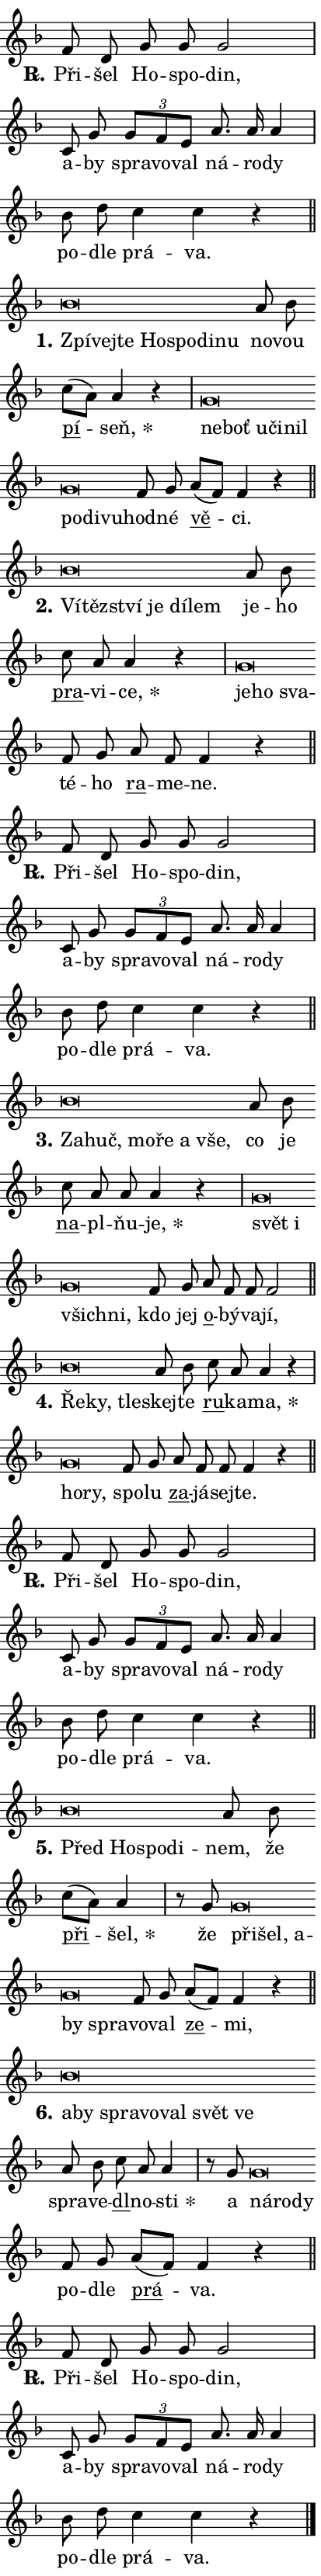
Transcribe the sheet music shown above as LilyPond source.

\version "2.24.0"
\header { tagline = "" }
\paper {
  indent = 0\cm
  top-margin = 0\cm
  right-margin = 0.13\cm % to fit lyric hyphens
  bottom-margin = 0\cm
  left-margin = 0\cm
  paper-width = 7\cm
  page-breaking = #ly:one-page-breaking
  system-system-spacing.basic-distance = #11
  score-system-spacing.basic-distance = #11
  ragged-last = ##f
}


%% Author: Thomas Morley
%% https://lists.gnu.org/archive/html/lilypond-user/2020-05/msg00002.html
#(define (line-position grob)
"Returns position of @var[grob} in current system:
   @code{'start}, if at first time-step
   @code{'end}, if at last time-step
   @code{'middle} otherwise
"
  (let* ((col (ly:item-get-column grob))
         (ln (ly:grob-object col 'left-neighbor))
         (rn (ly:grob-object col 'right-neighbor))
         (col-to-check-left (if (ly:grob? ln) ln col))
         (col-to-check-right (if (ly:grob? rn) rn col))
         (break-dir-left
           (and
             (ly:grob-property col-to-check-left 'non-musical #f)
             (ly:item-break-dir col-to-check-left)))
         (break-dir-right
           (and
             (ly:grob-property col-to-check-right 'non-musical #f)
             (ly:item-break-dir col-to-check-right))))
        (cond ((eqv? 1 break-dir-left) 'start)
              ((eqv? -1 break-dir-right) 'end)
              (else 'middle))))

#(define (tranparent-at-line-position vctor)
  (lambda (grob)
  "Relying on @code{line-position} select the relevant enry from @var{vctor}.
Used to determine transparency,"
    (case (line-position grob)
      ((end) (not (vector-ref vctor 0)))
      ((middle) (not (vector-ref vctor 1)))
      ((start) (not (vector-ref vctor 2))))))

noteHeadBreakVisibility =
#(define-music-function (break-visibility)(vector?)
"Makes @code{NoteHead}s transparent relying on @var{break-visibility}"
#{
  \override NoteHead.transparent =
    #(tranparent-at-line-position break-visibility)
#})

#(define delete-ledgers-for-transparent-note-heads
  (lambda (grob)
    "Reads whether a @code{NoteHead} is transparent.
If so this @code{NoteHead} is removed from @code{'note-heads} from
@var{grob}, which is supposed to be @code{LedgerLineSpanner}.
As a result ledgers are not printed for this @code{NoteHead}"
    (let* ((nhds-array (ly:grob-object grob 'note-heads))
           (nhds-list
             (if (ly:grob-array? nhds-array)
                 (ly:grob-array->list nhds-array)
                 '()))
           ;; Relies on the transparent-property being done before
           ;; Staff.LedgerLineSpanner.after-line-breaking is executed.
           ;; This is fragile ...
           (to-keep
             (remove
               (lambda (nhd)
                 (ly:grob-property nhd 'transparent #f))
               nhds-list)))
      ;; TODO find a better method to iterate over grob-arrays, similiar
      ;; to filter/remove etc for lists
      ;; For now rebuilt from scratch
      (set! (ly:grob-object grob 'note-heads)  '())
      (for-each
        (lambda (nhd)
          (ly:pointer-group-interface::add-grob grob 'note-heads nhd))
        to-keep))))

squashNotes = {
  \override NoteHead.X-extent = #'(-0.2 . 0.2)
  \override NoteHead.Y-extent = #'(-0.75 . 0)
  \override NoteHead.stencil =
    #(lambda (grob)
       (let ((pos (ly:grob-property grob 'staff-position)))
         (begin
           (if (< pos -7) (display "ERROR: Lower brevis then expected\n") (display "OK: Expected brevis position\n"))
           (if (<= pos -6) ly:text-interface::print ly:note-head::print))))
}
unSquashNotes = {
  \revert NoteHead.X-extent
  \revert NoteHead.Y-extent
  \revert NoteHead.stencil
}

hideNotes = \noteHeadBreakVisibility #begin-of-line-visible
unHideNotes = \noteHeadBreakVisibility #all-visible

% work-around for resetting accidentals
% https://lilypond.org/doc/v2.23/Documentation/notation/displaying-rhythms#unmetered-music
cadenzaMeasure = {
  \cadenzaOff
  \partial 1024 s1024
  \cadenzaOn
}

#(define-markup-command (accent layout props text) (markup?)
  "Underline accented syllable"
  (interpret-markup layout props
    #{\markup \override #'(offset . 4.3) \underline { #text }#}))

responsum = \markup \concat {
  "R" \hspace #-1.05 \path #0.1 #'((moveto 0 0.07) (lineto 0.9 0.8)) \hspace #0.05 "."
}

spaceSize = #0.6828661417322834 % exact space size for TeX Gyre Schola

\layout {
  \context {
    \Staff
    \remove "Time_signature_engraver"
    \override LedgerLineSpanner.after-line-breaking = #delete-ledgers-for-transparent-note-heads
  }
  \context {
    \Lyrics {
      \override LyricSpace.minimum-distance = \spaceSize
      \override LyricText.font-name = #"TeX Gyre Schola"
      \override LyricText.font-size = 1
      \override StanzaNumber.font-name = #"TeX Gyre Schola Bold"
      \override StanzaNumber.font-size = 1
    }
  }
  \context {
    \Score 
    \override NoteHead.text =
      #(lambda (grob) 
        (let ((pos (ly:grob-property grob 'staff-position)))
          #{\markup {
            \combine
              \halign #-0.55 \raise #(if (= pos -6) 0 0.5) \override #'(thickness . 2) \draw-line #'(3.2 . 0)
              \musicglyph "noteheads.sM1"
          }#}))
  }
}

% magnetic-lyrics.ily
%
%   written by
%     Jean Abou Samra <jean@abou-samra.fr>
%     Werner Lemberg <wl@gnu.org>
%
%   adapted by
%     Jiri Hon <jiri.hon@gmail.com>
%
% Version 2022-Apr-15

% https://www.mail-archive.com/lilypond-user@gnu.org/msg149350.html

#(define (Left_hyphen_pointer_engraver context)
   "Collect syllable-hyphen-syllable occurrences in lyrics and store
them in properties.  This engraver only looks to the left.  For
example, if the lyrics input is @code{foo -- bar}, it does the
following.

@itemize @bullet
@item
Set the @code{text} property of the @code{LyricHyphen} grob between
@q{foo} and @q{bar} to @code{foo}.

@item
Set the @code{left-hyphen} property of the @code{LyricText} grob with
text @q{foo} to the @code{LyricHyphen} grob between @q{foo} and
@q{bar}.
@end itemize

Use this auxiliary engraver in combination with the
@code{lyric-@/text::@/apply-@/magnetic-@/offset!} hook."
   (let ((hyphen #f)
         (text #f))
     (make-engraver
      (acknowledgers
       ((lyric-syllable-interface engraver grob source-engraver)
        (set! text grob)))
      (end-acknowledgers
       ((lyric-hyphen-interface engraver grob source-engraver)
        ;(when (not (grob::has-interface grob 'lyric-space-interface))
          (set! hyphen grob)));)
      ((stop-translation-timestep engraver)
       (when (and text hyphen)
         (ly:grob-set-object! text 'left-hyphen hyphen))
       (set! text #f)
       (set! hyphen #f)))))

#(define (lyric-text::apply-magnetic-offset! grob)
   "If the space between two syllables is less than the value in
property @code{LyricText@/.details@/.squash-threshold}, move the right
syllable to the left so that it gets concatenated with the left
syllable.

Use this function as a hook for
@code{LyricText@/.after-@/line-@/breaking} if the
@code{Left_@/hyphen_@/pointer_@/engraver} is active."
   (let ((hyphen (ly:grob-object grob 'left-hyphen #f)))
     (when hyphen
       (let ((left-text (ly:spanner-bound hyphen LEFT)))
         (when (grob::has-interface left-text 'lyric-syllable-interface)
           (let* ((common (ly:grob-common-refpoint grob left-text X))
                  (this-x-ext (ly:grob-extent grob common X))
                  (left-x-ext
                   (begin
                     ;; Trigger magnetism for left-text.
                     (ly:grob-property left-text 'after-line-breaking)
                     (ly:grob-extent left-text common X)))
                  ;; `delta` is the gap width between two syllables.
                  (delta (- (interval-start this-x-ext)
                            (interval-end left-x-ext)))
                  (details (ly:grob-property grob 'details))
                  (threshold (assoc-get 'squash-threshold details 0.2)))
             (when (< delta threshold)
               (let* (;; We have to manipulate the input text so that
                      ;; ligatures crossing syllable boundaries are not
                      ;; disabled.  For languages based on the Latin
                      ;; script this is essentially a beautification.
                      ;; However, for non-Western scripts it can be a
                      ;; necessity.
                      (lt (ly:grob-property left-text 'text))
                      (rt (ly:grob-property grob 'text))
                      (is-space (grob::has-interface hyphen 'lyric-space-interface))
                      (space (if is-space " " ""))
                      (extra-delta (if is-space spaceSize 0))
                      ;; Append new syllable.
                      (ltrt-space (if (and (string? lt) (string? rt))
                                (string-append lt space rt)
                                (make-concat-markup (list lt space rt))))
                      ;; Right-align `ltrt` to the right side.
                      (ltrt-space-markup (grob-interpret-markup
                               grob
                               (make-translate-markup
                                (cons (interval-length this-x-ext) 0)
                                (make-right-align-markup ltrt-space)))))
                 (begin
                   ;; Don't print `left-text`.
                   (ly:grob-set-property! left-text 'stencil #f)
                   ;; Set text and stencil (which holds all collected
                   ;; syllables so far) and shift it to the left.
                   (ly:grob-set-property! grob 'text ltrt-space)
                   (ly:grob-set-property! grob 'stencil ltrt-space-markup)
                   (ly:grob-translate-axis! grob (- (- delta extra-delta)) X))))))))))


#(define (lyric-hyphen::displace-bounds-first grob)
   ;; Make very sure this callback isn't triggered too early.
   (let ((left (ly:spanner-bound grob LEFT))
         (right (ly:spanner-bound grob RIGHT)))
     (ly:grob-property left 'after-line-breaking)
     (ly:grob-property right 'after-line-breaking)
     (ly:lyric-hyphen::print grob)))

squashThreshold = #0.4

\layout {
  \context {
    \Lyrics
    \consists #Left_hyphen_pointer_engraver
    \override LyricText.after-line-breaking =
      #lyric-text::apply-magnetic-offset!
    \override LyricHyphen.stencil = #lyric-hyphen::displace-bounds-first
    \override LyricText.details.squash-threshold = \squashThreshold
    \override LyricHyphen.minimum-distance = 0
    \override LyricHyphen.minimum-length = \squashThreshold
  }
}

squashText = \override LyricText.details.squash-threshold = 9999
unSquashText = \override LyricText.details.squash-threshold = \squashThreshold

leftText = \override LyricText.self-alignment-X = #LEFT
unLeftText = \revert LyricText.self-alignment-X

starOffset = #(lambda (grob) 
                (let ((x_offset (ly:self-alignment-interface::aligned-on-x-parent grob)))
                  (if (= x_offset 0) 0 (+ x_offset 1.2))))

star = #(define-music-function (syllable)(string?)
"Append star separator at the end of a syllable"
#{
  \once \override LyricText.X-offset = #starOffset
  \lyricmode { \markup {
    #syllable
    \override #'((font-name . "TeX Gyre Schola Bold")) \hspace #0.2 \lower #0.65 \larger "*"
  } }
#})

starAccent = #(define-music-function (syllable)(string?)
"Append star separator at the end of a syllable and make accent"
#{
  \once \override LyricText.X-offset = #starOffset
  \lyricmode { \markup {
    \accent #syllable
    \override #'((font-name . "TeX Gyre Schola Bold")) \hspace #0.2 \lower #0.65 \larger "*"
  } }
#})

breath = #(define-music-function (syllable)(string?)
"Append breathing indicator at the end of a syllable"
#{
  \lyricmode { \markup { #syllable "+" } }
#})

optionalBreath = #(define-music-function (syllable)(string?)
"Append optional breathing indicator at the end of a syllable"
#{
  \lyricmode { \markup { #syllable "(+)" } }
#})


\score {
    <<
        \new Voice = "melody" { \cadenzaOn \key f \major \relative { f'8 d g g g2 \cadenzaMeasure \bar "|" c,8 g' \tuplet 3/2 { g[ f e] } a8. a16 a4 \cadenzaMeasure \bar "|" bes8 d c4 c r \cadenzaMeasure \bar "||" \break } }
        \new Lyrics \lyricsto "melody" { \lyricmode { \set stanza = \responsum
Při -- šel Ho -- spo -- din, a -- by spra -- vo -- val ná -- ro -- dy po -- dle prá -- va. } }
    >>
    \layout {}
}

\score {
    <<
        \new Voice = "melody" { \cadenzaOn \key f \major \relative { \squashNotes bes'\breve*1/16 \hideNotes \breve*1/16 \bar "" \breve*1/16 \bar "" \breve*1/16 \bar "" \breve*1/16 \bar "" \breve*1/16 \breve*1/16 \bar "" \unHideNotes \unSquashNotes a8 bes \bar "" c[( a)] a4 r \cadenzaMeasure \bar "|" \squashNotes g\breve*1/16 \hideNotes \breve*1/16 \bar "" \breve*1/16 \bar "" \breve*1/16 \bar "" \breve*1/16 \bar "" \breve*1/16 \bar "" \breve*1/16 \breve*1/16 \bar "" \unHideNotes \unSquashNotes f8 g \bar "" a[( f)] f4 r \cadenzaMeasure \bar "||" \break } }
        \new Lyrics \lyricsto "melody" { \lyricmode { \set stanza = "1."
\leftText Zpí -- \squashText vej -- te Ho -- spo -- di -- nu \unLeftText \unSquashText no -- vou \markup \accent pí -- \star seň, \leftText ne -- \squashText boť u -- či -- nil po -- di -- vu -- \unLeftText \unSquashText hod -- né \markup \accent vě -- ci. } }
    >>
    \layout {}
}

\score {
    <<
        \new Voice = "melody" { \cadenzaOn \key f \major \relative { \squashNotes bes'\breve*1/16 \hideNotes \breve*1/16 \bar "" \breve*1/16 \bar "" \breve*1/16 \bar "" \breve*1/16 \breve*1/16 \bar "" \unHideNotes \unSquashNotes a8 bes \bar "" c a a4 r \cadenzaMeasure \bar "|" \squashNotes g\breve*1/16 \hideNotes \breve*1/16 \breve*1/16 \bar "" \unHideNotes \unSquashNotes f8 g \bar "" a f f4 r \cadenzaMeasure \bar "||" \break } }
        \new Lyrics \lyricsto "melody" { \lyricmode { \set stanza = "2."
\leftText Ví -- \squashText těz -- ství je dí -- lem \unLeftText \unSquashText je -- ho \markup \accent pra -- vi -- \star ce, \leftText je -- \squashText ho sva -- \unLeftText \unSquashText té -- ho \markup \accent ra -- me -- ne. } }
    >>
    \layout {}
}

\score {
    <<
        \new Voice = "melody" { \cadenzaOn \key f \major \relative { f'8 d g g g2 \cadenzaMeasure \bar "|" c,8 g' \tuplet 3/2 { g[ f e] } a8. a16 a4 \cadenzaMeasure \bar "|" bes8 d c4 c r \cadenzaMeasure \bar "||" \break } }
        \new Lyrics \lyricsto "melody" { \lyricmode { \set stanza = \responsum
Při -- šel Ho -- spo -- din, a -- by spra -- vo -- val ná -- ro -- dy po -- dle prá -- va. } }
    >>
    \layout {}
}

\score {
    <<
        \new Voice = "melody" { \cadenzaOn \key f \major \relative { \squashNotes bes'\breve*1/16 \hideNotes \breve*1/16 \bar "" \breve*1/16 \bar "" \breve*1/16 \bar "" \breve*1/16 \breve*1/16 \bar "" \unHideNotes \unSquashNotes a8 bes \bar "" c a a a4 r \cadenzaMeasure \bar "|" \squashNotes g\breve*1/16 \hideNotes \breve*1/16 \bar "" \breve*1/16 \breve*1/16 \bar "" \unHideNotes \unSquashNotes f8 g \bar "" a f f f2 \cadenzaMeasure \bar "||" \break } }
        \new Lyrics \lyricsto "melody" { \lyricmode { \set stanza = "3."
\leftText Za -- \squashText huč, mo -- ře a vše, \unLeftText \unSquashText co je \markup \accent na -- pl -- ňu -- \star je, \leftText svět \squashText i všich -- ni, \unLeftText \unSquashText kdo jej \markup \accent o -- bý -- va -- jí, } }
    >>
    \layout {}
}

\score {
    <<
        \new Voice = "melody" { \cadenzaOn \key f \major \relative { \squashNotes bes'\breve*1/16 \hideNotes \breve*1/16 \breve*1/16 \bar "" \unHideNotes \unSquashNotes a8 bes \bar "" c a a4 r \cadenzaMeasure \bar "|" \squashNotes g\breve*1/16 \hideNotes \breve*1/16 \bar "" \unHideNotes \unSquashNotes f8 g \bar "" a f f f4 r \cadenzaMeasure \bar "||" \break } }
        \new Lyrics \lyricsto "melody" { \lyricmode { \set stanza = "4."
\leftText Ře -- \squashText ky, tle -- \unLeftText \unSquashText skej -- te \markup \accent ru -- ka -- \star ma, \leftText ho -- \squashText ry, \unLeftText \unSquashText spo -- lu \markup \accent za -- já -- sej -- te. } }
    >>
    \layout {}
}

\score {
    <<
        \new Voice = "melody" { \cadenzaOn \key f \major \relative { f'8 d g g g2 \cadenzaMeasure \bar "|" c,8 g' \tuplet 3/2 { g[ f e] } a8. a16 a4 \cadenzaMeasure \bar "|" bes8 d c4 c r \cadenzaMeasure \bar "||" \break } }
        \new Lyrics \lyricsto "melody" { \lyricmode { \set stanza = \responsum
Při -- šel Ho -- spo -- din, a -- by spra -- vo -- val ná -- ro -- dy po -- dle prá -- va. } }
    >>
    \layout {}
}

\score {
    <<
        \new Voice = "melody" { \cadenzaOn \key f \major \relative { \squashNotes bes'\breve*1/16 \hideNotes \breve*1/16 \bar "" \breve*1/16 \breve*1/16 \bar "" \unHideNotes \unSquashNotes a8 bes \bar "" c[( a)] a4 \cadenzaMeasure \bar "|" r8 g8 \squashNotes g\breve*1/16 \hideNotes \breve*1/16 \bar "" \breve*1/16 \bar "" \breve*1/16 \breve*1/16 \bar "" \unHideNotes \unSquashNotes f8 g \bar "" a[( f)] f4 r \cadenzaMeasure \bar "||" \break } }
        \new Lyrics \lyricsto "melody" { \lyricmode { \set stanza = "5."
\leftText Před \squashText Ho -- spo -- di -- \unLeftText \unSquashText nem, že \markup \accent při -- \star šel, že \leftText při -- \squashText šel, a -- by spra -- \unLeftText \unSquashText vo -- val \markup \accent ze -- mi, } }
    >>
    \layout {}
}

\score {
    <<
        \new Voice = "melody" { \cadenzaOn \key f \major \relative { \squashNotes bes'\breve*1/16 \hideNotes \breve*1/16 \bar "" \breve*1/16 \bar "" \breve*1/16 \bar "" \breve*1/16 \bar "" \breve*1/16 \breve*1/16 \bar "" \unHideNotes \unSquashNotes a8 bes \bar "" c a a4 \cadenzaMeasure \bar "|" r8 g8 \squashNotes g\breve*1/16 \hideNotes \breve*1/16 \breve*1/16 \bar "" \unHideNotes \unSquashNotes f8 g \bar "" a[( f)] f4 r \cadenzaMeasure \bar "||" \break } }
        \new Lyrics \lyricsto "melody" { \lyricmode { \set stanza = "6."
\leftText a -- \squashText by spra -- vo -- val svět ve \unLeftText \unSquashText spra -- ve -- \markup \accent dl -- no -- \star sti a \leftText ná -- \squashText ro -- dy \unLeftText \unSquashText po -- dle \markup \accent prá -- va. } }
    >>
    \layout {}
}

\score {
    <<
        \new Voice = "melody" { \cadenzaOn \key f \major \relative { f'8 d g g g2 \cadenzaMeasure \bar "|" c,8 g' \tuplet 3/2 { g[ f e] } a8. a16 a4 \cadenzaMeasure \bar "|" bes8 d c4 c r \cadenzaMeasure \bar "||" \break } \bar "|." }
        \new Lyrics \lyricsto "melody" { \lyricmode { \set stanza = \responsum
Při -- šel Ho -- spo -- din, a -- by spra -- vo -- val ná -- ro -- dy po -- dle prá -- va. } }
    >>
    \layout {}
}
